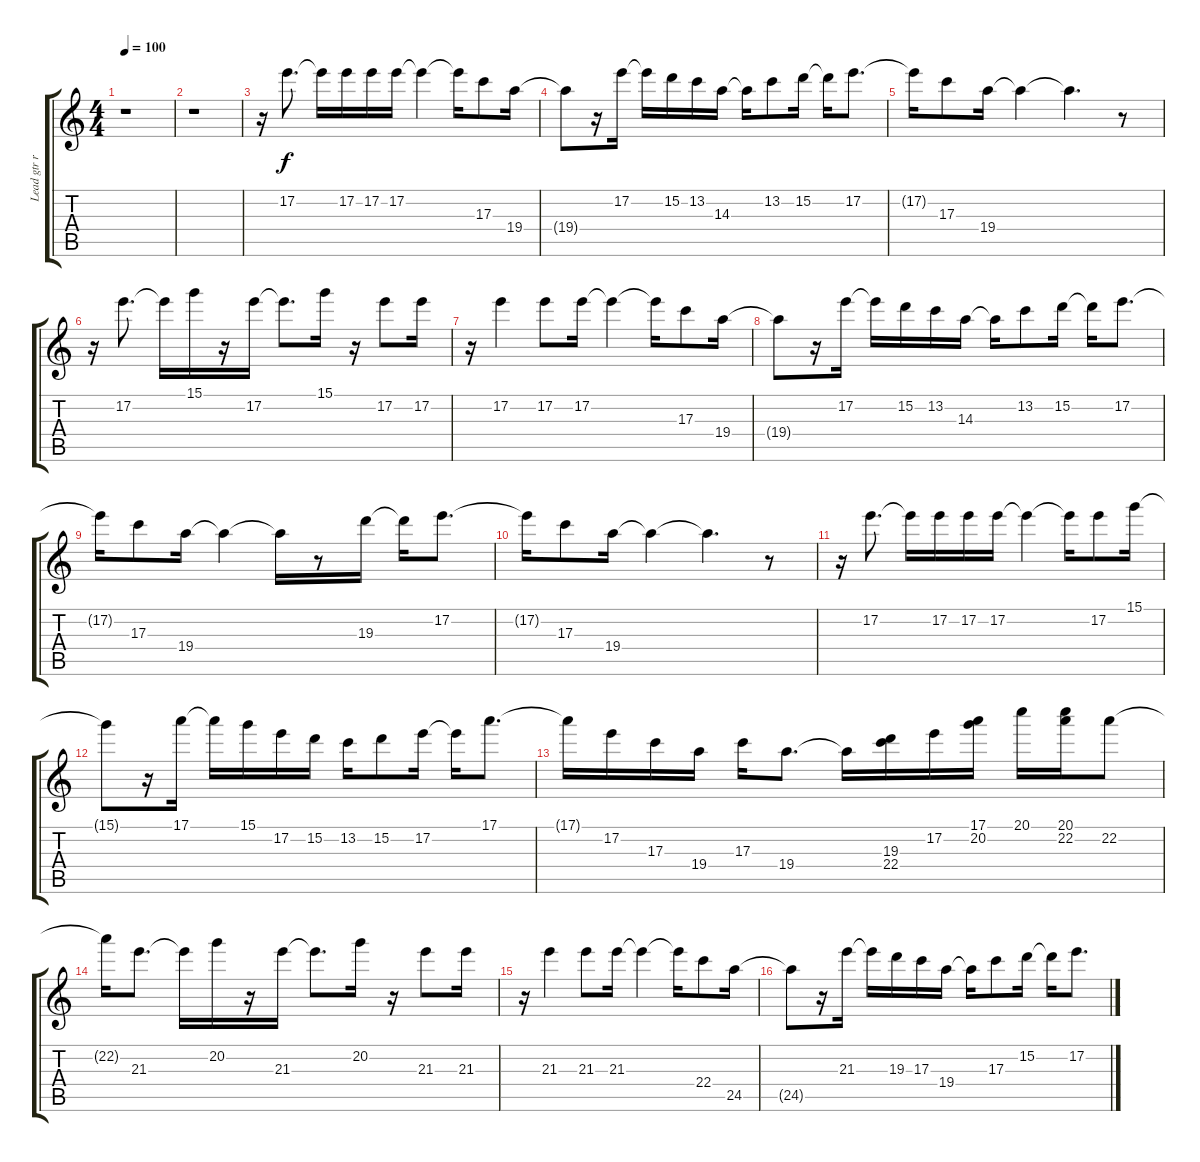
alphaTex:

\track ("Lead gtr reverb 1" "Lead gtr r") {instrument overdrivenguitar}
\staff {score tabs}
\tuning (E4 B3 G3 D3 A2 E2) {hide}
\ts (4 4)
\tempo 100
\clef g2
\ks c
r.1{dy f} |
r.1 |
r.16 17.2.8{d} 17.2{t}.16 17.2.16 17.2.16 17.2.16 17.2{t}.4 17.2{t}.16 17.3.8 19.4.16 |
19.4{t}.8 r.16 17.2.16 17.2{t}.16 15.2.16 13.2.16 14.3.16 14.3{t}.16 13.2.8 15.2.16 15.2{t}.16 17.2.8{d} |
17.2{t}.16 17.3.8 19.4.16 19.4{t}.4 19.4{t}.4{d} r.8 |
r.16 17.2.8{d} 17.2{t}.16 15.1.16 r.16 17.2.16 17.2{t}.8{d} 15.1.16 r.16 17.2.8 17.2.16 |
r.16 17.2.4 17.2.8 17.2.16 17.2{t}.4 17.2{t}.16 17.3.8 19.4.16 |
19.4{t}.8 r.16 17.2.16 17.2{t}.16 15.2.16 13.2.16 14.3.16 14.3{t}.16 13.2.8 15.2.16 15.2{t}.16 17.2.8{d} |
17.2{t}.16 17.3.8 19.4.16 19.4{t}.4 19.4{t}.16 r.8 19.3.16 19.3{t}.16 17.2.8{d} |
17.2{t}.16 17.3.8 19.4.16 19.4{t}.4 19.4{t}.4{d} r.8 |
r.16 17.2.8{d} 17.2{t}.16 17.2.16 17.2.16 17.2.16 17.2{t}.4 17.2{t}.16 17.2.8 15.1.16 |
15.1{t}.8 r.16 17.1.16 17.1{t}.16 15.1.16 17.2.16 15.2.16 13.2.16 15.2.8 17.2.16 17.2{t}.16 17.1.8{d} |
17.1{t}.16 17.2.16 17.3.16 19.4.16 17.3.16 19.4.8{d} 19.4{t}.16 (19.3 22.4).16 17.2.16 (17.1 20.2).16 20.1.16 (20.1 22.2).16 22.2.8 |
22.2{t}.16 21.3.8{d} 21.3{t}.16 20.2.16 r.16 21.3.16 21.3{t}.8{d} 20.2.16 r.16 21.3.8 21.3.16 |
r.16 21.3.4 21.3.8 21.3.16 21.3{t}.4 21.3{t}.16 22.4.8 24.5.16 |
24.5{t}.8 r.16 21.3.16 21.3{t}.16 19.3.16 17.3.16 19.4.16 19.4{t}.16 17.3.8 15.2.16 15.2{t}.16 17.2.8{d}
